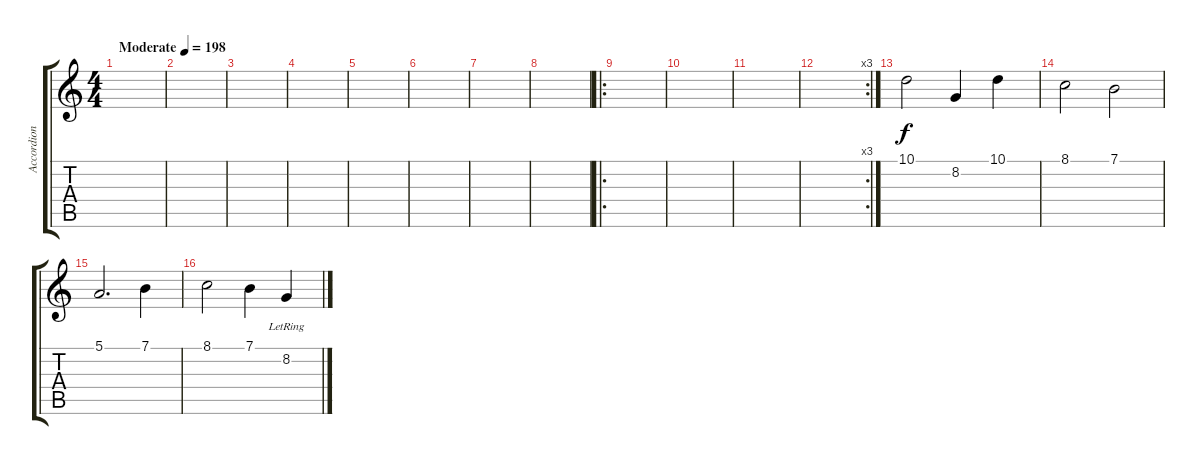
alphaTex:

\track ("Accordion" "Accordion") {instrument accordion}
\staff {score tabs}
\tuning (E4 B3 G3 D3 A2 E2) {hide}
\ts (4 4)
\tempo (198 "Moderate")
\clef g2
\ks c
|
|
|
|
|
|
|
|
\ro
|
|
|
\rc 3
|
10.1.2 8.2.4 10.1.4 |
8.1.2 7.1.2 |
5.1.2{d} 7.1.4 |
8.1.2 7.1.4 8.2{lr}.4
